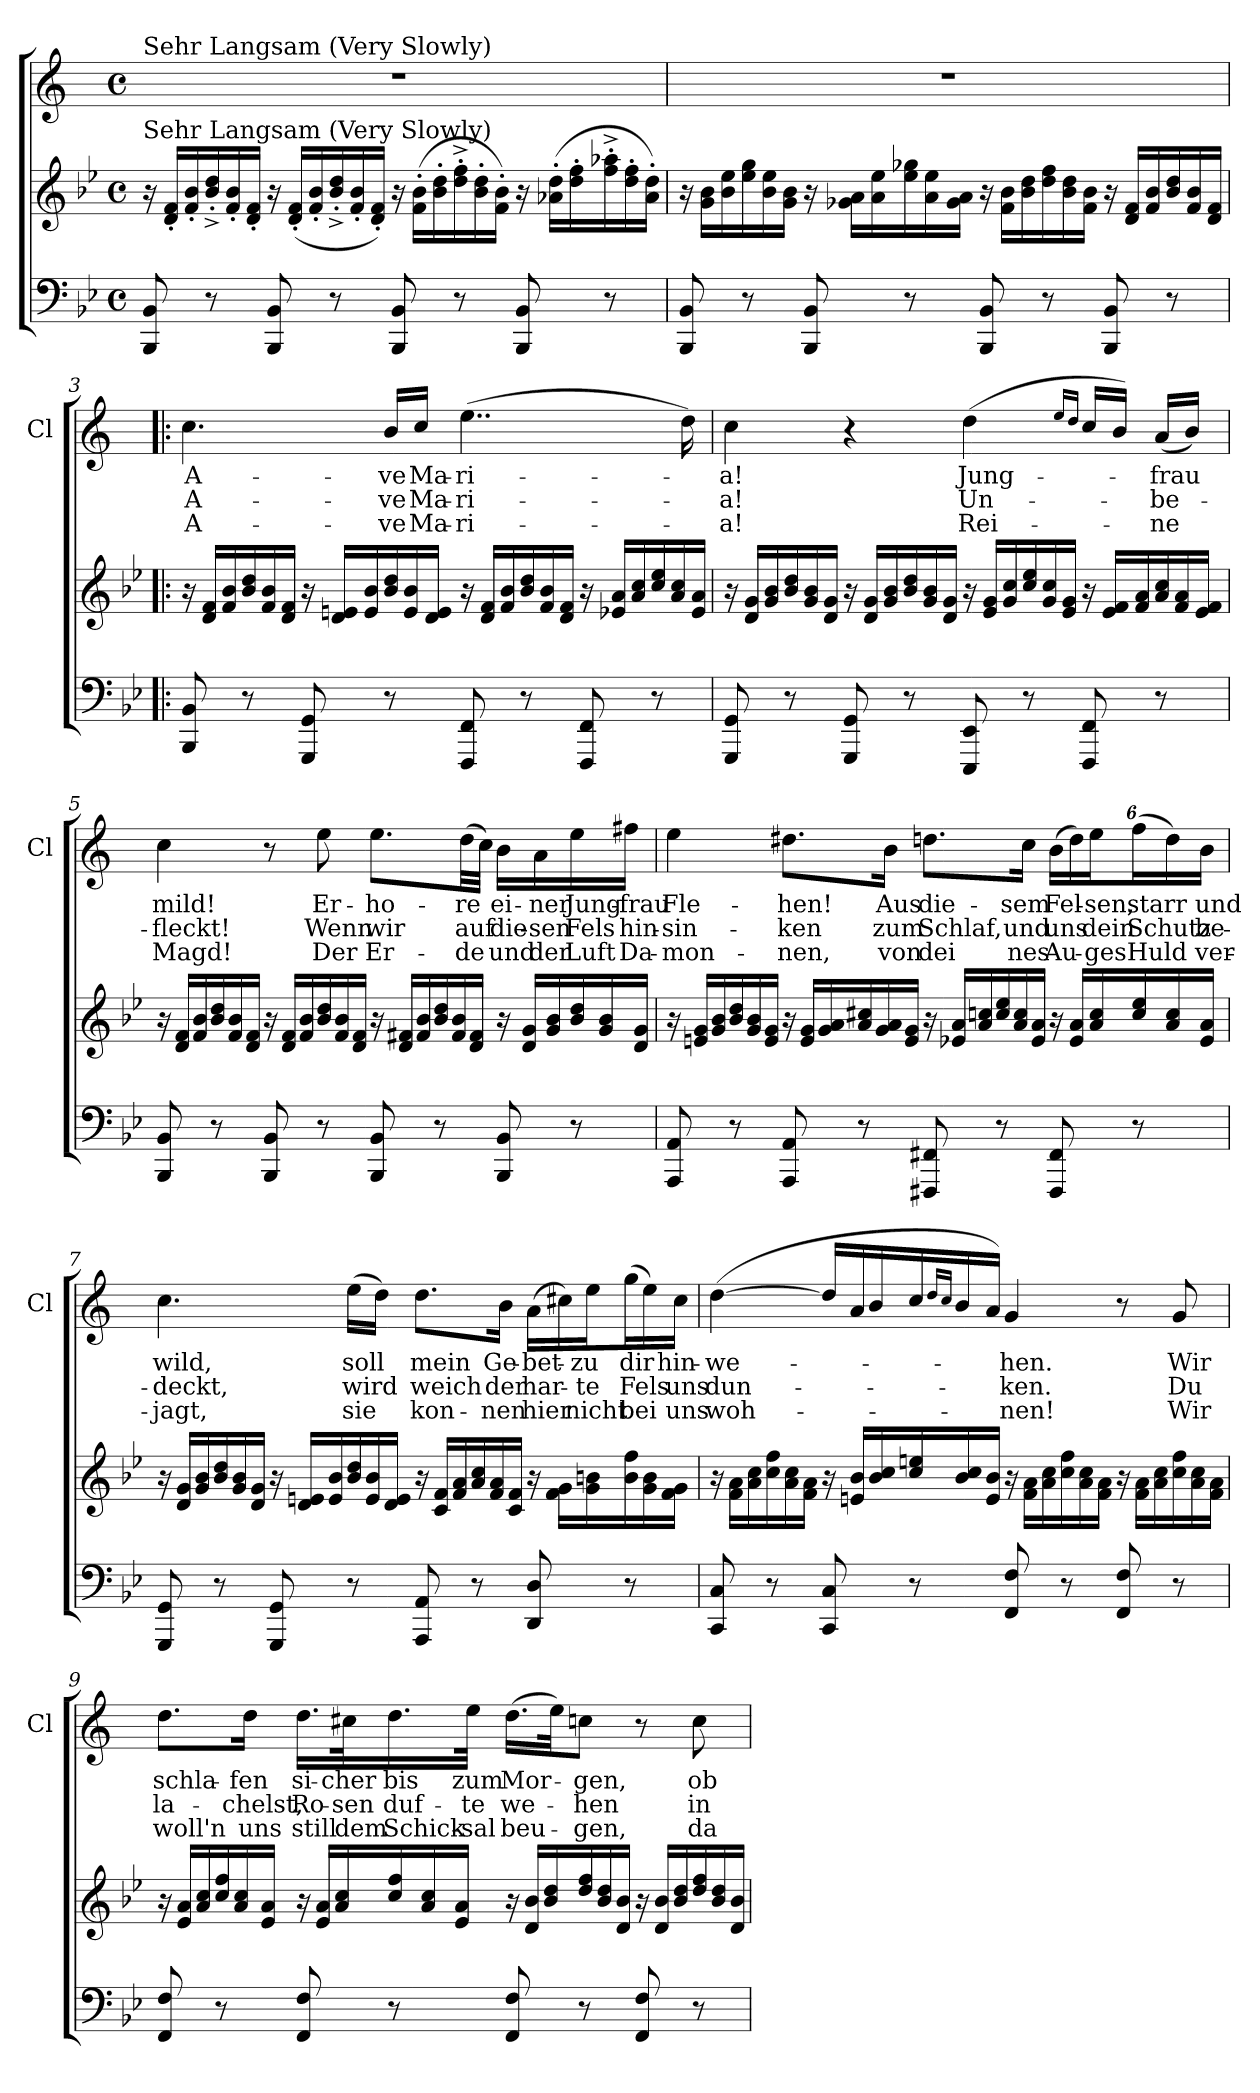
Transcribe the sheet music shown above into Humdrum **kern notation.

**kern	**kern	**kern	**text	**text	**text
*part2	*part2	*part1	*part1	*part1	*part1
*staff3	*staff2	*staff1	*staff1	*staff1	*staff1
*	*	*I'Cl	*	*	*
*clefF4	*clefG2	*clefG2	*	*	*
*	*	*ITrd1c2	*	*	*
*k[b-e-]	*k[b-e-]	*k[b-e-]	*	*	*
*B-:	*B-:	*B-:	*	*	*
*M4/4	*M4/4	*M4/4	*	*	*
*met(c)	*met(c)	*met(c)	*	*	*
*	*Xtuplet	*	*	*	*
=1	=1	=1	=1	=1	=1
!	!	!LO:TX:a:t=Sehr Langsam (Very Slowly)	!	!	!
!	!LO:TX:a:t=Sehr Langsam (Very Slowly)	!	!	!	!
8BBB-/ 8BB-/	24r	1r	.	.	.
.	24d/'< 24f/'<LL	.	.	.	.
.	24f/'< 24b-/'<	.	.	.	.
8r	24b-/^<'< 24dd/^<'<	.	.	.	.
.	24f/'< 24b-/'<	.	.	.	.
.	24d/'< 24f/'<JJ	.	.	.	.
8BBB-/ 8BB-/	24r	.	.	.	.
.	(24d/'< 24f/'<LL	.	.	.	.
.	24f/'< 24b-/'<	.	.	.	.
8r	24b-/^<'< 24dd/^<'<	.	.	.	.
.	24f/'< 24b-/'<	.	.	.	.
.	24d/'< 24f/'<JJ)	.	.	.	.
8BBB-/ 8BB-/	24r	.	.	.	.
.	(24f\'> 24b-\'>LL	.	.	.	.
.	24b-\'> 24dd\'>	.	.	.	.
8r	24dd\^>'> 24ff\^>'>	.	.	.	.
.	24b-\'> 24dd\'>	.	.	.	.
.	24f\'> 24b-\'>JJ)	.	.	.	.
8BBB-/ 8BB-/	24r	.	.	.	.
.	(24a-X\'> 24dd\'>LL	.	.	.	.
.	24dd\'> 24ff\'>	.	.	.	.
8r	24ff\^>'> 24aa-X\^>'>	.	.	.	.
.	24dd\'> 24ff\'>	.	.	.	.
.	24a-\'> 24dd\'>JJ)	.	.	.	.
=2	=2	=2	=2	=2	=2
8BBB-/ 8BB-/	24r	1r	.	.	.
.	24g\ 24b-\LL	.	.	.	.
.	24b-\ 24ee-\	.	.	.	.
8r	24ee-\ 24gg\	.	.	.	.
.	24b-\ 24ee-\	.	.	.	.
.	24g\ 24b-\JJ	.	.	.	.
8BBB-/ 8BB-/	24r	.	.	.	.
.	24g-X\ 24a\LL	.	.	.	.
.	24a\ 24ee-\	.	.	.	.
8r	24ee-\ 24gg-X\	.	.	.	.
.	24a\ 24ee-\	.	.	.	.
.	24g-\ 24a\JJ	.	.	.	.
8BBB-/ 8BB-/	24r	.	.	.	.
.	24f\ 24b-\LL	.	.	.	.
.	24b-\ 24dd\	.	.	.	.
8r	24dd\ 24ff\	.	.	.	.
.	24b-\ 24dd\	.	.	.	.
.	24f\ 24b-\JJ	.	.	.	.
8BBB-/ 8BB-/	24r	.	.	.	.
.	24d/ 24f/LL	.	.	.	.
.	24f/ 24b-/	.	.	.	.
8r	24b-/ 24dd/	.	.	.	.
.	24f/ 24b-/	.	.	.	.
.	24d/ 24f/JJ	.	.	.	.
!!LO:LB:g=z
=3!|:	=3!|:	=3!|:	=3!|:	=3!|:	=3!|:
8BBB-/ 8BB-/	24r	4.b-\	A-	A-	A-
.	24d/ 24f/LL	.	.	.	.
.	24f/ 24b-/	.	.	.	.
8r	24b-/ 24dd/	.	.	.	.
.	24f/ 24b-/	.	.	.	.
.	24d/ 24f/JJ	.	.	.	.
8GGG/ 8GG/	24r	.	.	.	.
.	24d/ 24en/LL	.	.	.	.
.	24e/ 24b-/	.	.	.	.
8r	24b-/ 24dd/	16a/LL	-ve	-ve	-ve
.	24e/ 24b-/	.	.	.	.
.	.	16b-/JJ	Ma-	Ma-	Ma-
.	24d/ 24e/JJ	.	.	.	.
8FFF/ 8FF/	24r	(4..dd\	-ri-	-ri-	-ri-
.	24d/ 24f/LL	.	.	.	.
.	24f/ 24b-/	.	.	.	.
8r	24b-/ 24dd/	.	.	.	.
.	24f/ 24b-/	.	.	.	.
.	24d/ 24f/JJ	.	.	.	.
8FFF/ 8FF/	24r	.	.	.	.
.	24e-X/ 24a/LL	.	.	.	.
.	24a/ 24cc/	.	.	.	.
8r	24cc/ 24ee-/	.	.	.	.
.	24a/ 24cc/	.	.	.	.
.	.	16cc\)	.	.	.
.	24e-/ 24a/JJ	.	.	.	.
=4	=4	=4	=4	=4	=4
8GGG/ 8GG/	24r	4b-\	-a!	-a!	-a!
.	24d/ 24g/LL	.	.	.	.
.	24g/ 24b-/	.	.	.	.
8r	24b-/ 24dd/	.	.	.	.
.	24g/ 24b-/	.	.	.	.
.	24d/ 24g/JJ	.	.	.	.
8GGG/ 8GG/	24r	4r	.	.	.
.	24d/ 24g/LL	.	.	.	.
.	24g/ 24b-/	.	.	.	.
8r	24b-/ 24dd/	.	.	.	.
.	24g/ 24b-/	.	.	.	.
.	24d/ 24g/JJ	.	.	.	.
8EEE-/ 8EE-/	24r	(4cc\	Jung-	Un-	Rei-
.	24e-/ 24g/LL	.	.	.	.
.	24g/ 24cc/	.	.	.	.
8r	24cc/ 24ee-/	.	.	.	.
.	24g/ 24cc/	.	.	.	.
.	24e-/ 24g/JJ	.	.	.	.
.	.	16qdd/LL	.	.	.
.	.	16qcc/JJ	.	.	.
8FFF/ 8FF/	24r	16b-/LL	.	.	.
.	24e-/ 24f/LL	.	.	.	.
.	.	16a/JJ)	.	.	.
.	24f/ 24a/	.	.	.	.
8r	24a/ 24cc/	(16g/LL	-frau	-be-	-ne
.	24f/ 24a/	.	.	.	.
.	.	16a/JJ)	.	.	.
.	24e-/ 24f/JJ	.	.	.	.
!!LO:LB:g=z
=5	=5	=5	=5	=5	=5
8BBB-/ 8BB-/	24r	4b-\	mild!	-fleckt!	Magd!
.	24d/ 24f/LL	.	.	.	.
.	24f/ 24b-/	.	.	.	.
8r	24b-/ 24dd/	.	.	.	.
.	24f/ 24b-/	.	.	.	.
.	24d/ 24f/JJ	.	.	.	.
8BBB-/ 8BB-/	24r	8r	.	.	.
.	24d/ 24f/LL	.	.	.	.
.	24f/ 24b-/	.	.	.	.
8r	24b-/ 24dd/	8dd\	Er-	Wenn	Der
.	24f/ 24b-/	.	.	.	.
.	24d/ 24f/JJ	.	.	.	.
8BBB-/ 8BB-/	24r	8.dd\L	-ho-	wir	Er-
.	24d/ 24f#X/LL	.	.	.	.
.	24f#/ 24b-/	.	.	.	.
8r	24b-/ 24dd/	.	.	.	.
.	24f#/ 24b-/	.	.	.	.
.	.	(32cc\LL	-re	auf	-de
.	24d/ 24f#/JJ	.	.	.	.
.	.	32b-\JJJ)	.	.	.
8BBB-/ 8BB-/	24r	16a\LL	ei-	die-	und
.	24d/ 24g/LL	.	.	.	.
.	.	16g\	-ner	-sen	der
.	24g/ 24b-/	.	.	.	.
8r	24b-/ 24dd/	16dd\	Jung-	Fels	Luft
.	24g/ 24b-/	.	.	.	.
.	.	16een\JJ	-frau	hin-	Da-
.	24d/ 24g/JJ	.	.	.	.
=6	=6	=6	=6	=6	=6
8AAA/ 8AA/	24r	4dd\	Fle-	-sin-	-mon-
.	24en/ 24g/LL	.	.	.	.
.	24g/ 24b-/	.	.	.	.
8r	24b-/ 24dd/	.	.	.	.
.	24g/ 24b-/	.	.	.	.
.	24e/ 24g/JJ	.	.	.	.
8AAA/ 8AA/	24r	8.cc#X\L	-hen!	-ken	-nen,
.	24e/ 24g/LL	.	.	.	.
.	24g/ 24a/	.	.	.	.
8r	24a/ 24cc#X/	.	.	.	.
.	24g/ 24a/	.	.	.	.
.	.	16a\Jk	Aus	zum	von
.	24e/ 24g/JJ	.	.	.	.
8FFF#X/ 8FF#X/	24r	8.ccn\L	die-	Schlaf,	dei
.	24e-X/ 24a/LL	.	.	.	.
.	24a/ 24ccn/	.	.	.	.
8r	24cc/ 24ee-/	.	.	.	.
.	24a/ 24cc/	.	.	.	.
.	.	16b-\Jk	-sem	und	nes
.	24e-/ 24a/JJ	.	.	.	.
8FFF#/ 8FF#/	24r	(24a\LL	Fel-	uns	Au-
.	24e-/ 24a/LL	24cc\)	.	.	.
.	24a/ 24cc/	24dd\J	-sen,	dein	-ges
8r	24cc/ 24ee-/	(24ee-\L	starr	Schutz	Huld
.	24a/ 24cc/	24cc\)	.	.	.
.	24e-/ 24a/JJ	24a\JJ	und	be-	ver-
!!LO:LB:g=z
=7	=7	=7	=7	=7	=7
8GGG/ 8GG/	24r	4.b-\	wild,	-deckt,	-jagt,
.	24d/ 24g/LL	.	.	.	.
.	24g/ 24b-/	.	.	.	.
8r	24b-/ 24dd/	.	.	.	.
.	24g/ 24b-/	.	.	.	.
.	24d/ 24g/JJ	.	.	.	.
8GGG/ 8GG/	24r	.	.	.	.
.	24d/ 24en/LL	.	.	.	.
.	24e/ 24b-/	.	.	.	.
8r	24b-/ 24dd/	(16dd\LL	soll	wird	sie
.	24e/ 24b-/	.	.	.	.
.	.	16cc\JJ)	.	.	.
.	24d/ 24e/JJ	.	.	.	.
8AAA/ 8AA/	24r	8.cc\L	mein	weich	kon-
.	24c/ 24f/LL	.	.	.	.
.	24f/ 24a/	.	.	.	.
8r	24a/ 24cc/	.	.	.	.
.	24f/ 24a/	.	.	.	.
.	.	16a\Jk	Ge-	der	-nen
.	24c/ 24f/JJ	.	.	.	.
*	*	*Xtuplet	*	*	*
8DD/ 8D/	24r	(24g\LL	-bet-	har-	hier
.	24f\ 24g\LL	24bn\)	.	.	.
.	24g\ 24bn\	24dd\J	-zu	-te	nicht
8r	24b\ 24ff\	(24ff\L	dir	Fels	bei
.	24g\ 24b\	24dd\)	.	.	.
.	24f\ 24g\JJ	24b\JJ	hin-	uns	uns
=8	=8	=8	=8	=8	=8
8CC/ 8C/	24r	([4cc\	-we-	dun-	woh-
.	24f\ 24a\LL	.	.	.	.
.	24a\ 24cc\	.	.	.	.
8r	24cc\ 24ff\	.	.	.	.
.	24a\ 24cc\	.	.	.	.
.	24f\ 24a\JJ	.	.	.	.
8CC/ 8C/	24r	24cc/LL]	.	.	.
.	24en/ 24b-/LL	24g/	.	.	.
.	24b-/ 24cc/	24a/	.	.	.
8r	24cc/ 24een/	24b-/	.	.	.
.	.	16qcc/LL	.	.	.
.	.	16qb-/JJ	.	.	.
.	24b-/ 24cc/	24a/	.	.	.
.	24e/ 24b-/JJ	24g/JJ)	.	.	.
8FF/ 8F/	24r	4f/	-hen.	-ken.	-nen!
.	24f\ 24a\LL	.	.	.	.
.	24a\ 24cc\	.	.	.	.
8r	24cc\ 24ff\	.	.	.	.
.	24a\ 24cc\	.	.	.	.
.	24f\ 24a\JJ	.	.	.	.
8FF/ 8F/	24r	8r	.	.	.
.	24f\ 24a\LL	.	.	.	.
.	24a\ 24cc\	.	.	.	.
8r	24cc\ 24ff\	8f/	Wir	Du	Wir
.	24a\ 24cc\	.	.	.	.
.	24f\ 24a\JJ	.	.	.	.
!!LO:PB:g=z
=9	=9	=9	=9	=9	=9
8FF/ 8F/	24r	8.cc\L	schla-	la-	woll'n
.	24e-/ 24a/LL	.	.	.	.
.	24a/ 24cc/	.	.	.	.
8r	24cc/ 24ff/	.	.	.	.
.	24a/ 24cc/	.	.	.	.
.	.	16cc\Jk	-fen	-chelst,	uns
.	24e-/ 24a/JJ	.	.	.	.
8FF/ 8F/	24r	16.cc\LL	si-	Ro-	still
.	24e-/ 24a/LL	.	.	.	.
.	24a/ 24cc/	.	.	.	.
.	.	32bn\k	-cher	-sen	dem
8r	24cc/ 24ff/	16.cc\	bis	duf-	Schick-
.	24a/ 24cc/	.	.	.	.
.	24e-/ 24a/JJ	.	.	.	.
.	.	32dd\JJk	zum	-te	-sal
8FF/ 8F/	24r	(16.cc\LL	Mor-	we-	beu-
.	24d/ 24b-/LL	.	.	.	.
.	24b-/ 24dd/	.	.	.	.
.	.	32dd\Jk)	.	.	.
8r	24dd/ 24ff/	8b-X\J	-gen,	-hen	-gen,
.	24b-/ 24dd/	.	.	.	.
.	24d/ 24b-/JJ	.	.	.	.
8FF/ 8F/	24r	8r	.	.	.
.	24d/ 24b-/LL	.	.	.	.
.	24b-/ 24dd/	.	.	.	.
8r	24dd/ 24ff/	8b-\	ob	in	da
.	24b-/ 24dd/	.	.	.	.
.	24d/ 24b-/JJ	.	.	.	.
=	=	=	=	=	=
*-	*-	*-	*-	*-	*-
